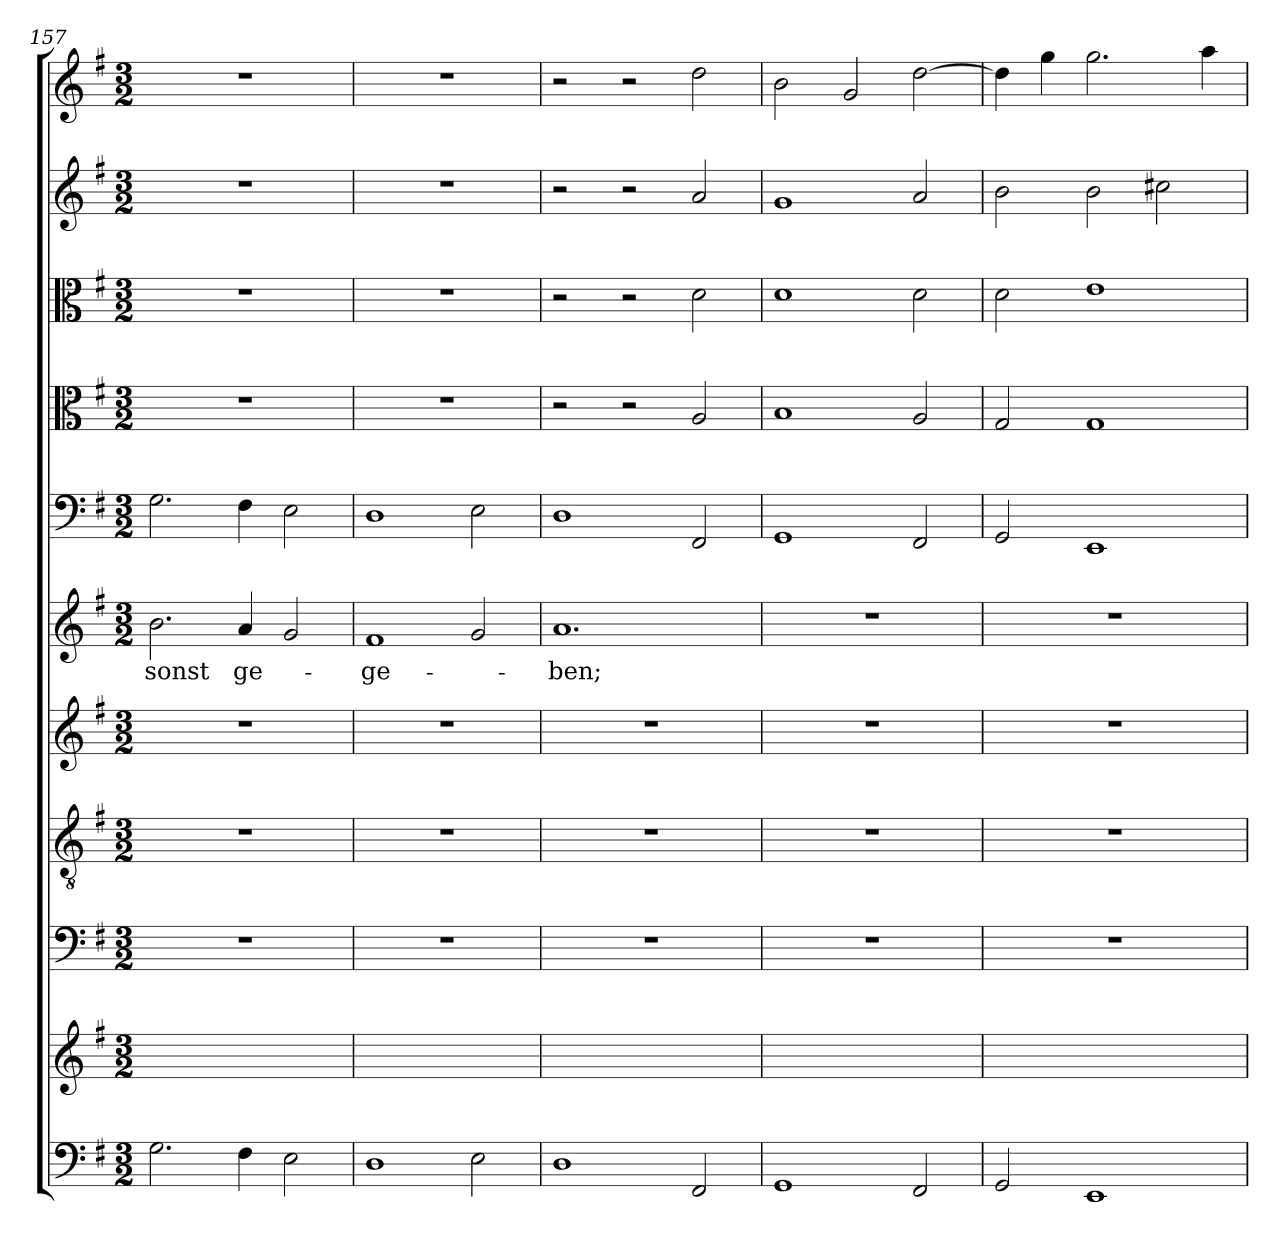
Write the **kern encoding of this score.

**kern	**kern	**kern	**kern	**kern	**kern	**text	**kern	**kern	**kern	**kern	**kern
*part11	*part10	*part9	*part8	*part7	*part6	*part6	*part5	*part4	*part3	*part2	*part1
*staff11	*staff10	*staff9	*staff8	*staff7	*staff6	*staff6	*staff5	*staff4	*staff3	*staff2	*staff1
*clefF4	*clefG2	*clefF4	*clefGv2	*clefG2	*clefG2	*	*clefF4	*clefC3	*clefC3	*clefG2	*clefG2
*k[f#]	*k[f#]	*k[f#]	*k[f#]	*k[f#]	*k[f#]	*	*k[f#]	*k[f#]	*k[f#]	*k[f#]	*k[f#]
*G:	*G:	*G:	*G:	*G:	*G:	*	*G:	*G:	*G:	*G:	*G:
*M3/2	*M3/2	*M3/2	*M3/2	*M3/2	*M3/2	*	*M3/2	*M3/2	*M3/2	*M3/2	*M3/2
=157	=157	=157	=157	=157	=157	=157	=157	=157	=157	=157	=157
!	!	!	!	!	!	!LO:LY:b	!	!	!	!	!
2.G\	1.ryy	1.r	1.r	1.r	2.b\	sonst	2.G\	1.r	1.r	1.r	1.r
!	!	!	!	!	!	!LO:LY:b	!	!	!	!	!
4F#\	.	.	.	.	4a/	ge-	4F#\	.	.	.	.
2E\	.	.	.	.	2g/	.	2E\	.	.	.	.
=158	=158	=158	=158	=158	=158	=158	=158	=158	=158	=158	=158
!	!	!	!	!	!	!LO:LY:b	!	!	!	!	!
1D	1.ryy	1.r	1.r	1.r	1f#	-ge-	1D	1.r	1.r	1.r	1.r
2E\	.	.	.	.	2g/	.	2E\	.	.	.	.
=159	=159	=159	=159	=159	=159	=159	=159	=159	=159	=159	=159
!	!	!	!	!	!	!LO:LY:b	!	!	!	!	!
1D	1.ryy	1.r	1.r	1.r	1.a	-ben;	1D	2r	2r	2r	2r
.	.	.	.	.	.	.	.	2r	2r	2r	2r
2FF#/	.	.	.	.	.	.	2FF#/	2A/	2d\	2a/	2dd\
=160	=160	=160	=160	=160	=160	=160	=160	=160	=160	=160	=160
1GG	1.ryy	1.r	1.r	1.r	1.r	.	1GG	1B	1d	1g	2b\
.	.	.	.	.	.	.	.	.	.	.	2g/
2FF#/	.	.	.	.	.	.	2FF#/	2A/	2d\	2a/	[2dd\
!!LO:PB:g=z
=161	=161	=161	=161	=161	=161	=161	=161	=161	=161	=161	=161
2GG/	1.ryy	1.r	1.r	1.r	1.r	.	2GG/	2G/	2d\	2b\	4dd\]
.	.	.	.	.	.	.	.	.	.	.	4gg\
1EE	.	.	.	.	.	.	1EE	1G	1e	2b\	2.gg\
.	.	.	.	.	.	.	.	.	.	2cc#X\	.
.	.	.	.	.	.	.	.	.	.	.	4aa\
=	=	=	=	=	=	=	=	=	=	=	=
*-	*-	*-	*-	*-	*-	*-	*-	*-	*-	*-	*-
